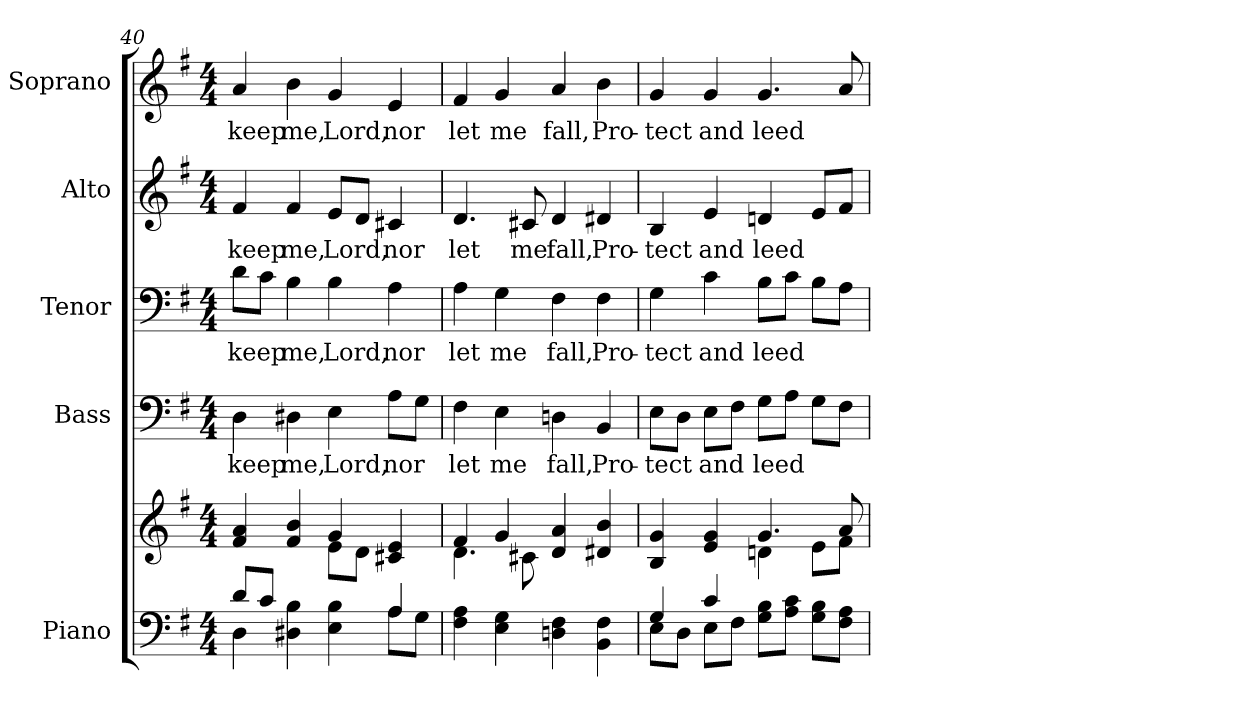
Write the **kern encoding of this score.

**kern	**kern	**kern	**text	**kern	**text	**kern	**text	**kern	**text
*part5	*part5	*part4	*part4	*part3	*part3	*part2	*part2	*part1	*part1
*staff6	*staff5	*staff4	*staff4	*staff3	*staff3	*staff2	*staff2	*staff1	*staff1
*I"Piano	*	*I"Bass	*	*I"Tenor	*	*I"Alto	*	*I"Soprano	*
*I'Pno.	*	*I'B.	*	*I'T.	*	*I'A.	*	*I'S.	*
*clefF4	*clefG2	*clefF4	*	*clefF4	*	*clefG2	*	*clefG2	*
*k[f#]	*k[f#]	*k[f#]	*	*k[f#]	*	*k[f#]	*	*k[f#]	*
*G:	*G:	*G:	*	*G:	*	*G:	*	*G:	*
*M4/4	*M4/4	*M4/4	*	*M4/4	*	*M4/4	*	*M4/4	*
=40	=40	=40	=40	=40	=40	=40	=40	=40	=40
*^	*^	*	*	*	*	*	*	*	*
!	!	!	!	!	!LO:LY:b:color=#000000	!	!	!	!	!	!
!	!	!	!	!	!	!	!LO:LY:b:color=#000000	!	!	!	!
!	!	!	!	!	!	!	!	!	!LO:LY:b:color=#000000	!	!
!	!	!	!	!	!	!	!	!	!	!	!LO:LY:b:color=#000000
8di/L	4Di\	4f#i/ 4ai	2ryy	4Di\	keep	8di\L	keep	4f#i/	keep	4ai/	keep
8ci/J	.	.	.	.	.	8ci\J	.	.	.	.	.
!	!	!	!	!	!LO:LY:b:color=#000000	!	!	!	!	!	!
!	!	!	!	!	!	!	!LO:LY:b:color=#000000	!	!	!	!
!	!	!	!	!	!	!	!	!	!LO:LY:b:color=#000000	!	!
!	!	!	!	!	!	!	!	!	!	!	!LO:LY:b:color=#000000
4D#Xi\ 4Bi	4ryy	4f#i/ 4bi	.	4D#Xi\	me,	4Bi\	me,	4f#i/	me,	4bi\	me,
!	!	!	!	!	!LO:LY:b:color=#000000	!	!	!	!	!	!
!	!	!	!	!	!	!	!LO:LY:b:color=#000000	!	!	!	!
!	!	!	!	!	!	!	!	!	!LO:LY:b:color=#000000	!	!
!	!	!	!	!	!	!	!	!	!	!	!LO:LY:b:color=#000000
4Ei\ 4Bi	4ryy	4gi/	8ei\L	4Ei\	Lord,	4Bi\	Lord,	8ei/L	Lord,	4gi/	Lord,
.	.	.	8di\J	.	.	.	.	8di/J	.	.	.
!	!	!	!	!	!LO:LY:b:color=#000000	!	!	!	!	!	!
!	!	!	!	!	!	!	!LO:LY:b:color=#000000	!	!	!	!
!	!	!	!	!	!	!	!	!	!LO:LY:b:color=#000000	!	!
!	!	!	!	!	!	!	!	!	!	!	!LO:LY:b:color=#000000
4Ai/	8Ai\L	4c#Xi/ 4ei	4ryy	8Ai\L	nor	4Ai\	nor	4c#Xi/	nor	4ei/	nor
.	8Gi\J	.	.	8Gi\J	.	.	.	.	.	.	.
*v	*v	*	*	*	*	*	*	*	*	*	*
=41	=41	=41	=41	=41	=41	=41	=41	=41	=41	=41
*^	*	*	*	*	*	*	*	*	*	*
!	!	!	!	!	!LO:LY:b:color=#000000	!	!	!	!	!	!
*v	*v	*	*	*	*	*	*	*	*	*	*
*^	*	*	*	*	*	*	*	*	*	*
!	!	!	!	!	!	!	!LO:LY:b:color=#000000	!	!	!	!
*v	*v	*	*	*	*	*	*	*	*	*	*
*^	*	*	*	*	*	*	*	*	*	*
!	!	!	!	!	!	!	!	!	!LO:LY:b:color=#000000	!	!
*v	*v	*	*	*	*	*	*	*	*	*	*
*^	*	*	*	*	*	*	*	*	*	*
!	!	!	!	!	!	!	!	!	!	!	!LO:LY:b:color=#000000
*v	*v	*	*	*	*	*	*	*	*	*	*
4F#i\ 4Ai	4f#i/	4.di\	4F#i\	let	4Ai\	let	4.di/	let	4f#i/	let
!	!	!	!	!LO:LY:b:color=#000000	!	!	!	!	!	!
!	!	!	!	!	!	!LO:LY:b:color=#000000	!	!	!	!
!	!	!	!	!	!	!	!	!	!	!LO:LY:b:color=#000000
4Ei\ 4Gi	4gi/	.	4Ei\	me	4Gi\	me	.	.	4gi/	me
!	!	!	!	!	!	!	!	!LO:LY:b:color=#000000	!	!
.	.	8c#Xi\	.	.	.	.	8c#Xi/	me	.	.
!	!	!	!	!LO:LY:b:color=#000000	!	!	!	!	!	!
!	!	!	!	!	!	!LO:LY:b:color=#000000	!	!	!	!
!	!	!	!	!	!	!	!	!LO:LY:b:color=#000000	!	!
!	!	!	!	!	!	!	!	!	!	!LO:LY:b:color=#000000
4Dni\ 4F#i	4di/ 4ai	2ryy	4Dni\	fall,	4F#i\	fall,	4di/	fall,	4ai/	fall,
!	!	!	!	!LO:LY:b:color=#000000	!	!	!	!	!	!
!	!	!	!	!	!	!LO:LY:b:color=#000000	!	!	!	!
!	!	!	!	!	!	!	!	!LO:LY:b:color=#000000	!	!
!	!	!	!	!	!	!	!	!	!	!LO:LY:b:color=#000000
4BBi\ 4F#i	4d#Xi/ 4bi	.	4BBi/	Pro-	4F#i\	Pro-	4d#Xi/	Pro-	4bi\	Pro-
!!LO:PB:g=z
=42	=42	=42	=42	=42	=42	=42	=42	=42	=42	=42
*^	*	*	*	*	*	*	*	*	*	*
!	!	!	!	!	!LO:LY:b:color=#000000	!	!	!	!	!	!
!	!	!	!	!	!	!	!LO:LY:b:color=#000000	!	!	!	!
!	!	!	!	!	!	!	!	!	!LO:LY:b:color=#000000	!	!
!	!	!	!	!	!	!	!	!	!	!	!LO:LY:b:color=#000000
4Gi/	8Ei\L	4Bi/ 4gi	2ryy	8Ei\L	-tect	4Gi\	-tect	4Bi/	-tect	4gi/	-tect
.	8Di\J	.	.	8Di\J	.	.	.	.	.	.	.
!	!	!	!	!	!LO:LY:b:color=#000000	!	!	!	!	!	!
!	!	!	!	!	!	!	!LO:LY:b:color=#000000	!	!	!	!
!	!	!	!	!	!	!	!	!	!LO:LY:b:color=#000000	!	!
!	!	!	!	!	!	!	!	!	!	!	!LO:LY:b:color=#000000
4ci/	8Ei\L	4ei/ 4gi	.	8Ei\L	and	4ci\	and	4ei/	and	4gi/	and
.	8F#i\J	.	.	8F#i\J	.	.	.	.	.	.	.
!	!	!	!	!	!LO:LY:b:color=#000000	!	!	!	!	!	!
!	!	!	!	!	!	!	!LO:LY:b:color=#000000	!	!	!	!
!	!	!	!	!	!	!	!	!	!LO:LY:b:color=#000000	!	!
!	!	!	!	!	!	!	!	!	!	!	!LO:LY:b:color=#000000
8Gi\ 8BiL	2ryy	4.gi/	4dni\	8Gi\L	leed	8Bi\L	leed	4dni/	leed	4.gi/	leed
8Ai\ 8ciJ	.	.	.	8Ai\J	.	8ci\J	.	.	.	.	.
8Gi\ 8BiL	.	.	8ei\L	8Gi\L	.	8Bi\L	.	8ei/L	.	.	.
8F#i\ 8AiJ	.	8ai/	8f#i\J	8F#i\J	.	8Ai\J	.	8f#i/J	.	8ai/	.
*v	*v	*	*	*	*	*	*	*	*	*	*
*	*v	*v	*	*	*	*	*	*	*	*
=	=	=	=	=	=	=	=	=	=
*-	*-	*-	*-	*-	*-	*-	*-	*-	*-
